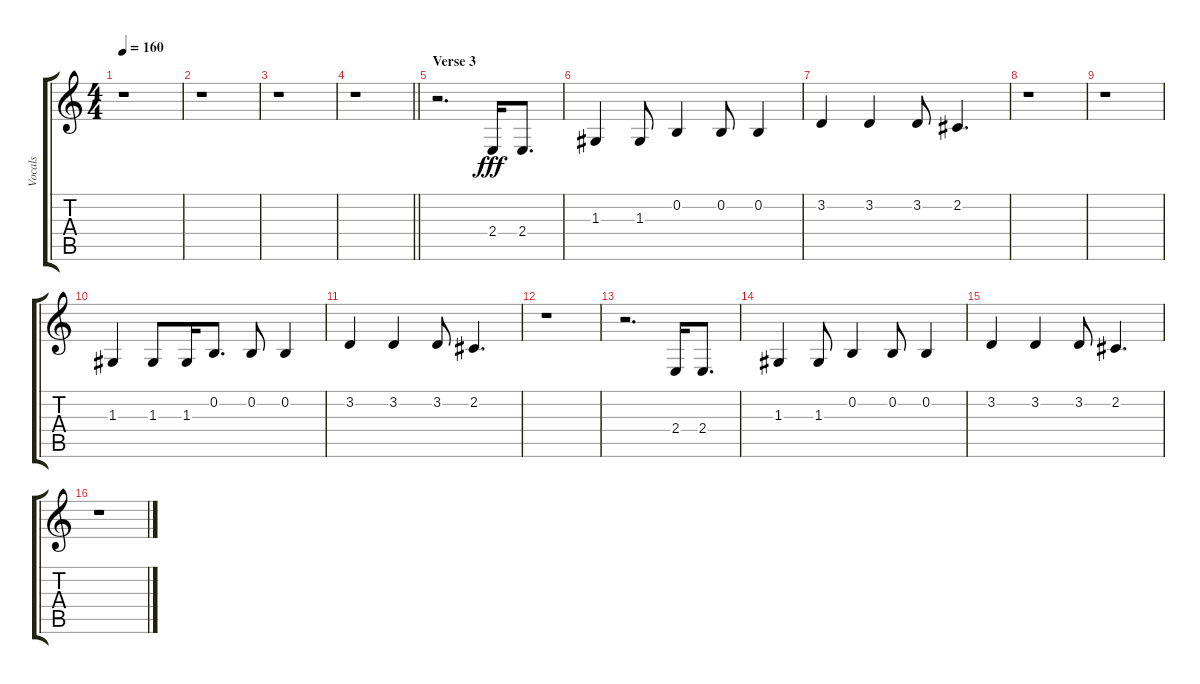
\track ("Vocals" "Vocals") {instrument harmonica}
\staff {score tabs}
\tuning (E4 B3 G3 D3 A2 E2) {hide}
\ts (4 4)
\tempo 160
\clef g2
\ks c
r.1{dy fff} |
r.1 |
r.1 |
\barLineRight lightlight
r.1 |
\section ("" "Verse 3")
r.2{d} 2.4.16 2.4.8{d} |
1.3.4 1.3.8 0.2.4 0.2.8 0.2.4 |
3.2.4 3.2.4 3.2.8 2.2.4{d} |
r.1 |
r.1 |
1.3.4 1.3.8 1.3.16 0.2.8{d} 0.2.8 0.2.4 |
3.2.4 3.2.4 3.2.8 2.2.4{d} |
r.1 |
r.2{d} 2.4.16 2.4.8{d} |
1.3.4 1.3.8 0.2.4 0.2.8 0.2.4 |
3.2.4 3.2.4 3.2.8 2.2.4{d} |
r.1
